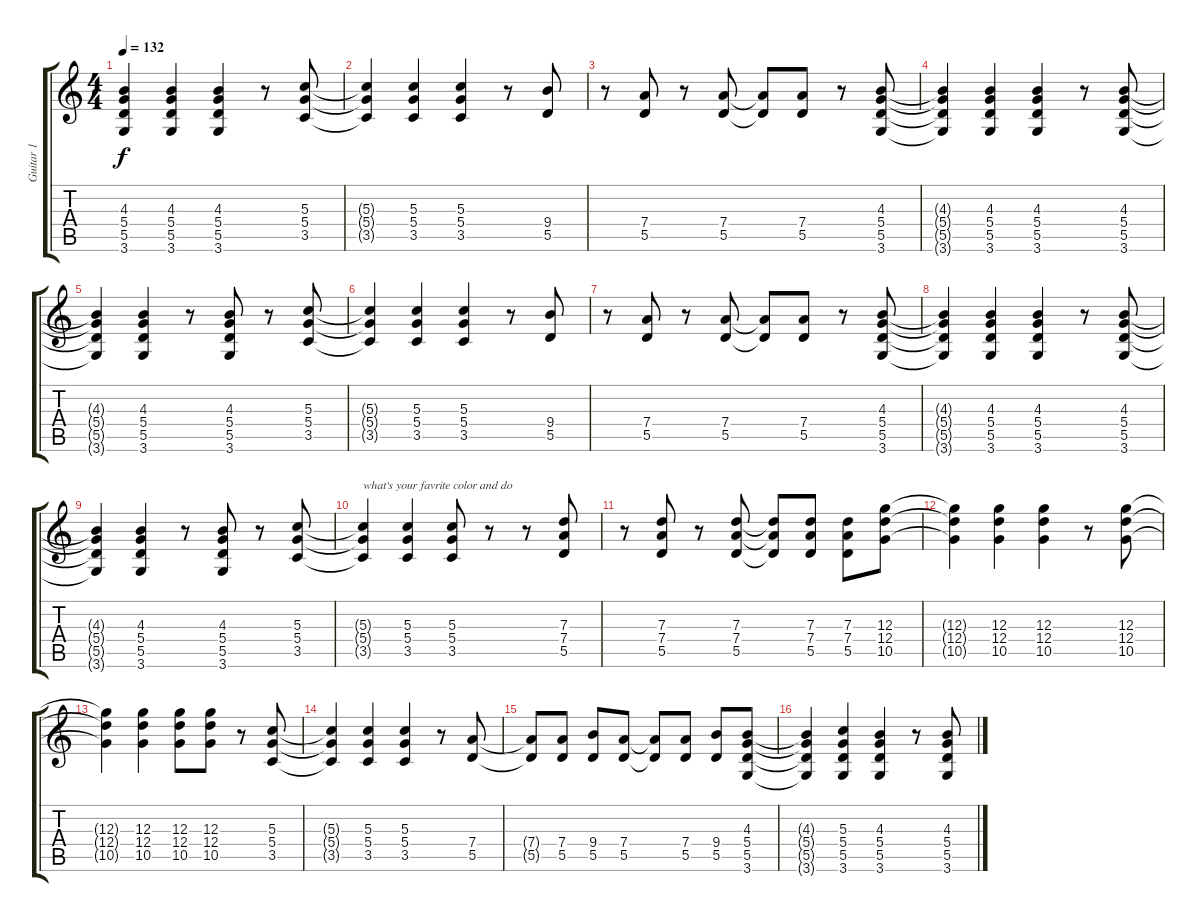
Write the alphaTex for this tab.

\track ("Guitar 1" "Guitar 1") {instrument overdrivenguitar}
\staff {score tabs}
\tuning (E4 B3 G3 D3 A2 E2) {hide}
\ts (4 4)
\tempo 132
\clef g2
\ks c
(4.3{t} 5.4{t} 5.5{t} 3.6{t}).4{dy f} (4.3 5.4 5.5 3.6).4 (4.3 5.4 5.5 3.6).4 r.8 (5.3 5.4 3.5).8 |
(5.3{t} 5.4{t} 3.5{t}).4 (5.3 5.4 3.5).4 (5.3 5.4 3.5).4 r.8 (9.4 5.5).8 |
r.8 (7.4 5.5).8 r.8 (7.4 5.5).8 (7.4{t} 5.5{t}).8 (7.4 5.5).8 r.8 (4.3 5.4 5.5 3.6).8 |
(4.3{t} 5.4{t} 5.5{t} 3.6{t}).4 (4.3 5.4 5.5 3.6).4 (4.3 5.4 5.5 3.6).4 r.8 (4.3 5.4 5.5 3.6).8 |
(4.3{t} 5.4{t} 5.5{t} 3.6{t}).4 (4.3 5.4 5.5 3.6).4 r.8 (4.3 5.4 5.5 3.6).8 r.8 (5.3 5.4 3.5).8 |
(5.3{t} 5.4{t} 3.5{t}).4 (5.3 5.4 3.5).4 (5.3 5.4 3.5).4 r.8 (9.4 5.5).8 |
r.8 (7.4 5.5).8 r.8 (7.4 5.5).8 (7.4{t} 5.5{t}).8 (7.4 5.5).8 r.8 (4.3 5.4 5.5 3.6).8 |
(4.3{t} 5.4{t} 5.5{t} 3.6{t}).4 (4.3 5.4 5.5 3.6).4 (4.3 5.4 5.5 3.6).4 r.8 (4.3 5.4 5.5 3.6).8 |
(4.3{t} 5.4{t} 5.5{t} 3.6{t}).4 (4.3 5.4 5.5 3.6).4 r.8 (4.3 5.4 5.5 3.6).8 r.8 (5.3 5.4 3.5).8 |
(5.3{t} 5.4{t} 3.5{t}).4{txt "what's your favrite color and do"} (5.3 5.4 3.5).4 (5.3 5.4 3.5).8 r.8 r.8 (7.3 7.4 5.5).8 |
r.8 (7.3 7.4 5.5).8 r.8 (7.3 7.4 5.5).8 (7.3{t} 7.4{t} 5.5{t}).8 (7.3 7.4 5.5).8 (7.3 7.4 5.5).8 (12.3 12.4 10.5).8 |
(12.3{t} 12.4{t} 10.5{t}).4 (12.3 12.4 10.5).4 (12.3 12.4 10.5).4 r.8 (12.3 12.4 10.5).8 |
(12.3{t} 12.4{t} 10.5{t}).4 (12.3 12.4 10.5).4 (12.3 12.4 10.5).8 (12.3 12.4 10.5).8 r.8 (5.3 5.4 3.5).8 |
(5.3{t} 5.4{t} 3.5{t}).4 (5.3 5.4 3.5).4 (5.3 5.4 3.5).4 r.8 (7.4 5.5).8 |
(7.4{t} 5.5{t}).8 (7.4 5.5).8 (9.4 5.5).8 (7.4 5.5).8 (7.4{t} 5.5{t}).8 (7.4 5.5).8 (9.4 5.5).8 (4.3 5.4 5.5 3.6).8 |
(4.3{t} 5.4{t} 5.5{t} 3.6{t}).4 (5.3 5.4 5.5 3.6).4 (4.3 5.4 5.5 3.6).4 r.8 (4.3 5.4 5.5 3.6).8
